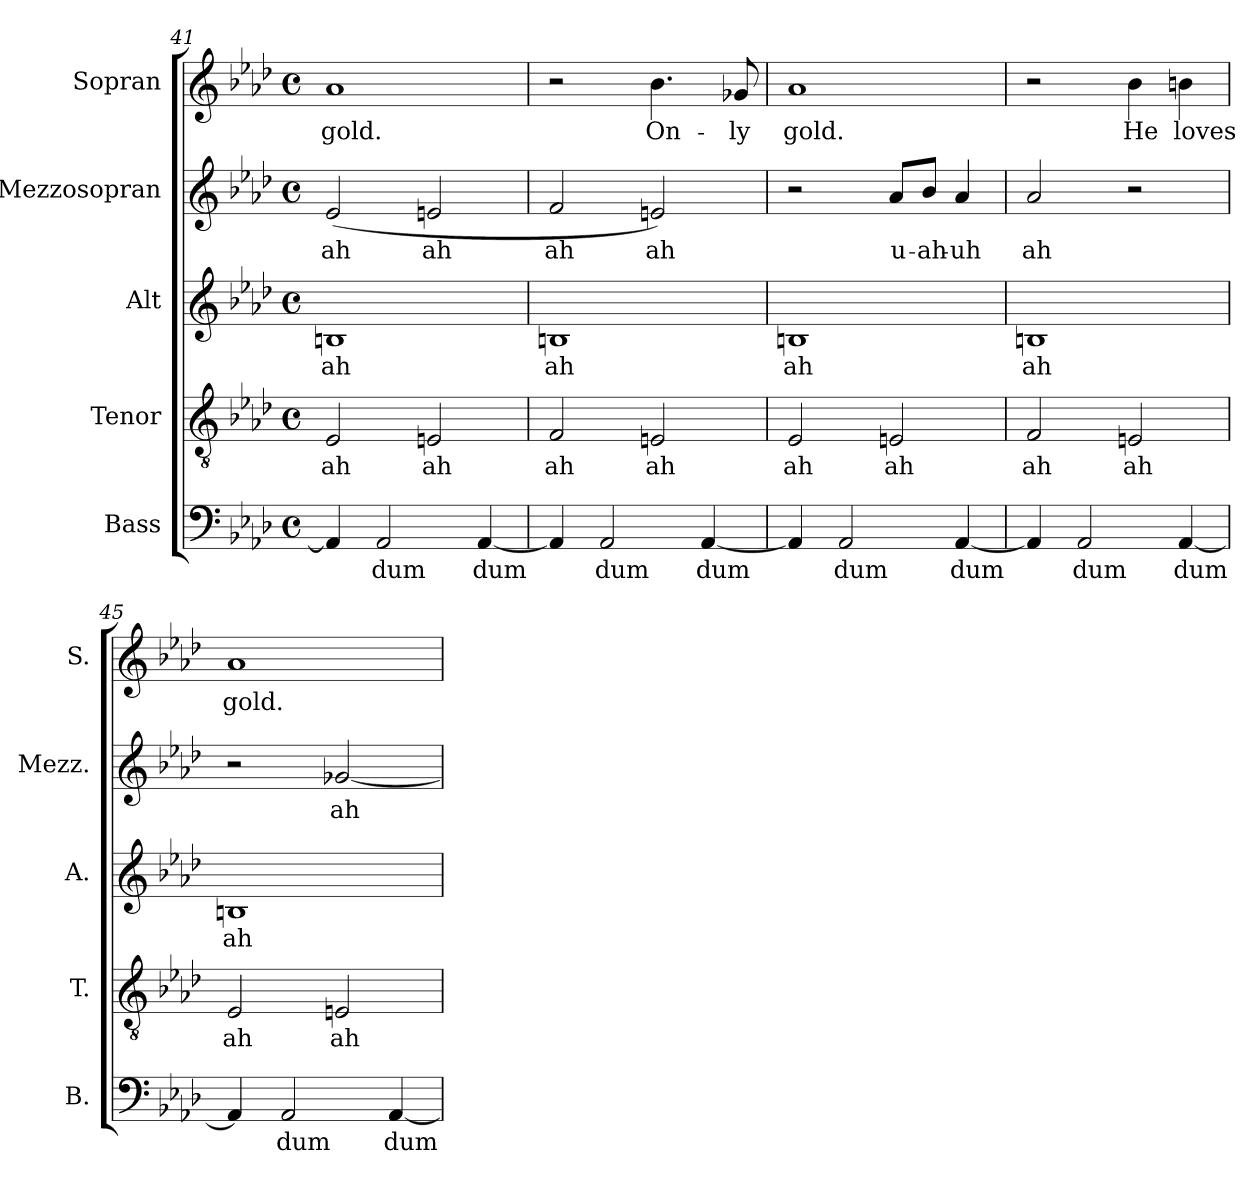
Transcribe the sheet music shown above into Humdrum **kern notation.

**kern	**text	**kern	**text	**kern	**text	**kern	**text	**kern	**text
*part5	*part5	*part4	*part4	*part3	*part3	*part2	*part2	*part1	*part1
*staff5	*staff5	*staff4	*staff4	*staff3	*staff3	*staff2	*staff2	*staff1	*staff1
*I"Bass	*	*I"Tenor	*	*I"Alt	*	*I"Mezzosopran	*	*I"Sopran	*
*I'B.	*	*I'T.	*	*I'A.	*	*I'Mezz.	*	*I'S.	*
*clefF4	*	*clefGv2	*	*clefG2	*	*clefG2	*	*clefG2	*
*k[b-e-a-d-]	*	*k[b-e-a-d-]	*	*k[b-e-a-d-]	*	*k[b-e-a-d-]	*	*k[b-e-a-d-]	*
*A-:	*	*A-:	*	*A-:	*	*A-:	*	*A-:	*
*M4/4	*	*M4/4	*	*M4/4	*	*M4/4	*	*M4/4	*
*met(c)	*	*met(c)	*	*met(c)	*	*met(c)	*	*met(c)	*
=41	=41	=41	=41	=41	=41	=41	=41	=41	=41
!	!	!	!LO:LY:b	!	!	!	!	!	!
!	!	!	!	!	!LO:LY:b	!	!	!	!
!	!	!	!	!	!	!	!LO:LY:b	!	!
!	!	!	!	!	!	!	!	!	!LO:LY:b
4AA-/]	.	2E-/	ah	1Bn	ah	(>2e-/	ah	1a-	gold.
!	!LO:LY:b	!	!	!	!	!	!	!	!
2AA-/	dum	.	.	.	.	.	.	.	.
!	!	!	!LO:LY:b	!	!	!	!	!	!
!	!	!	!	!	!	!	!LO:LY:b	!	!
.	.	2En/	ah	.	.	2en/	ah	.	.
!	!LO:LY:b	!	!	!	!	!	!	!	!
[4AA-/	dum	.	.	.	.	.	.	.	.
=42	=42	=42	=42	=42	=42	=42	=42	=42	=42
!	!	!	!LO:LY:b	!	!	!	!	!	!
!	!	!	!	!	!LO:LY:b	!	!	!	!
!	!	!	!	!	!	!	!LO:LY:b	!	!
4AA-/]	.	2F/	ah	1Bn	ah	2f/	ah	2r	.
!	!LO:LY:b	!	!	!	!	!	!	!	!
2AA-/	dum	.	.	.	.	.	.	.	.
!	!	!	!LO:LY:b	!	!	!	!	!	!
!	!	!	!	!	!	!	!LO:LY:b	!	!
!	!	!	!	!	!	!	!	!	!LO:LY:b
.	.	2En/	ah	.	.	2en/)	ah	4.b-\	On-
!	!LO:LY:b	!	!	!	!	!	!	!	!
[4AA-/	dum	.	.	.	.	.	.	.	.
!	!	!	!	!	!	!	!	!	!LO:LY:b
.	.	.	.	.	.	.	.	8g-X/	-ly
=43	=43	=43	=43	=43	=43	=43	=43	=43	=43
!	!	!	!LO:LY:b	!	!	!	!	!	!
!	!	!	!	!	!LO:LY:b	!	!	!	!
!	!	!	!	!	!	!	!	!	!LO:LY:b
4AA-/]	.	2E-/	ah	1Bn	ah	2r	.	1a-	gold.
!	!LO:LY:b	!	!	!	!	!	!	!	!
2AA-/	dum	.	.	.	.	.	.	.	.
!	!	!	!LO:LY:b	!	!	!	!	!	!
!	!	!	!	!	!	!	!LO:LY:b	!	!
.	.	2En/	ah	.	.	8a-/L	u-	.	.
!	!	!	!	!	!	!	!LO:LY:b	!	!
.	.	.	.	.	.	8b-/J	-ah-	.	.
!	!LO:LY:b	!	!	!	!	!	!	!	!
!	!	!	!	!	!	!	!LO:LY:b	!	!
[4AA-/	dum	.	.	.	.	4a-/	-uh	.	.
=44	=44	=44	=44	=44	=44	=44	=44	=44	=44
!	!	!	!LO:LY:b	!	!	!	!	!	!
!	!	!	!	!	!LO:LY:b	!	!	!	!
!	!	!	!	!	!	!	!LO:LY:b	!	!
4AA-/]	.	2F/	ah	1Bn	ah	2a-/	ah	2r	.
!	!LO:LY:b	!	!	!	!	!	!	!	!
2AA-/	dum	.	.	.	.	.	.	.	.
!	!	!	!LO:LY:b	!	!	!	!	!	!
!	!	!	!	!	!	!	!	!	!LO:LY:b
.	.	2En/	ah	.	.	2r	.	4b-\	He
!	!LO:LY:b	!	!	!	!	!	!	!	!
!	!	!	!	!	!	!	!	!	!LO:LY:b
[4AA-/	dum	.	.	.	.	.	.	4bn\	loves
!!LO:LB:g=z
=45	=45	=45	=45	=45	=45	=45	=45	=45	=45
!	!	!	!LO:LY:b	!	!	!	!	!	!
!	!	!	!	!	!LO:LY:b	!	!	!	!
!	!	!	!	!	!	!	!	!	!LO:LY:b
4AA-/]	.	2E-/	ah	1Bn	ah	2r	.	1a-	gold.
!	!LO:LY:b	!	!	!	!	!	!	!	!
2AA-/	dum	.	.	.	.	.	.	.	.
!	!	!	!LO:LY:b	!	!	!	!	!	!
!	!	!	!	!	!	!	!LO:LY:b	!	!
.	.	2En/	ah	.	.	[2g-X/	ah	.	.
!	!LO:LY:b	!	!	!	!	!	!	!	!
[4AA-/	dum	.	.	.	.	.	.	.	.
=	=	=	=	=	=	=	=	=	=
*-	*-	*-	*-	*-	*-	*-	*-	*-	*-
